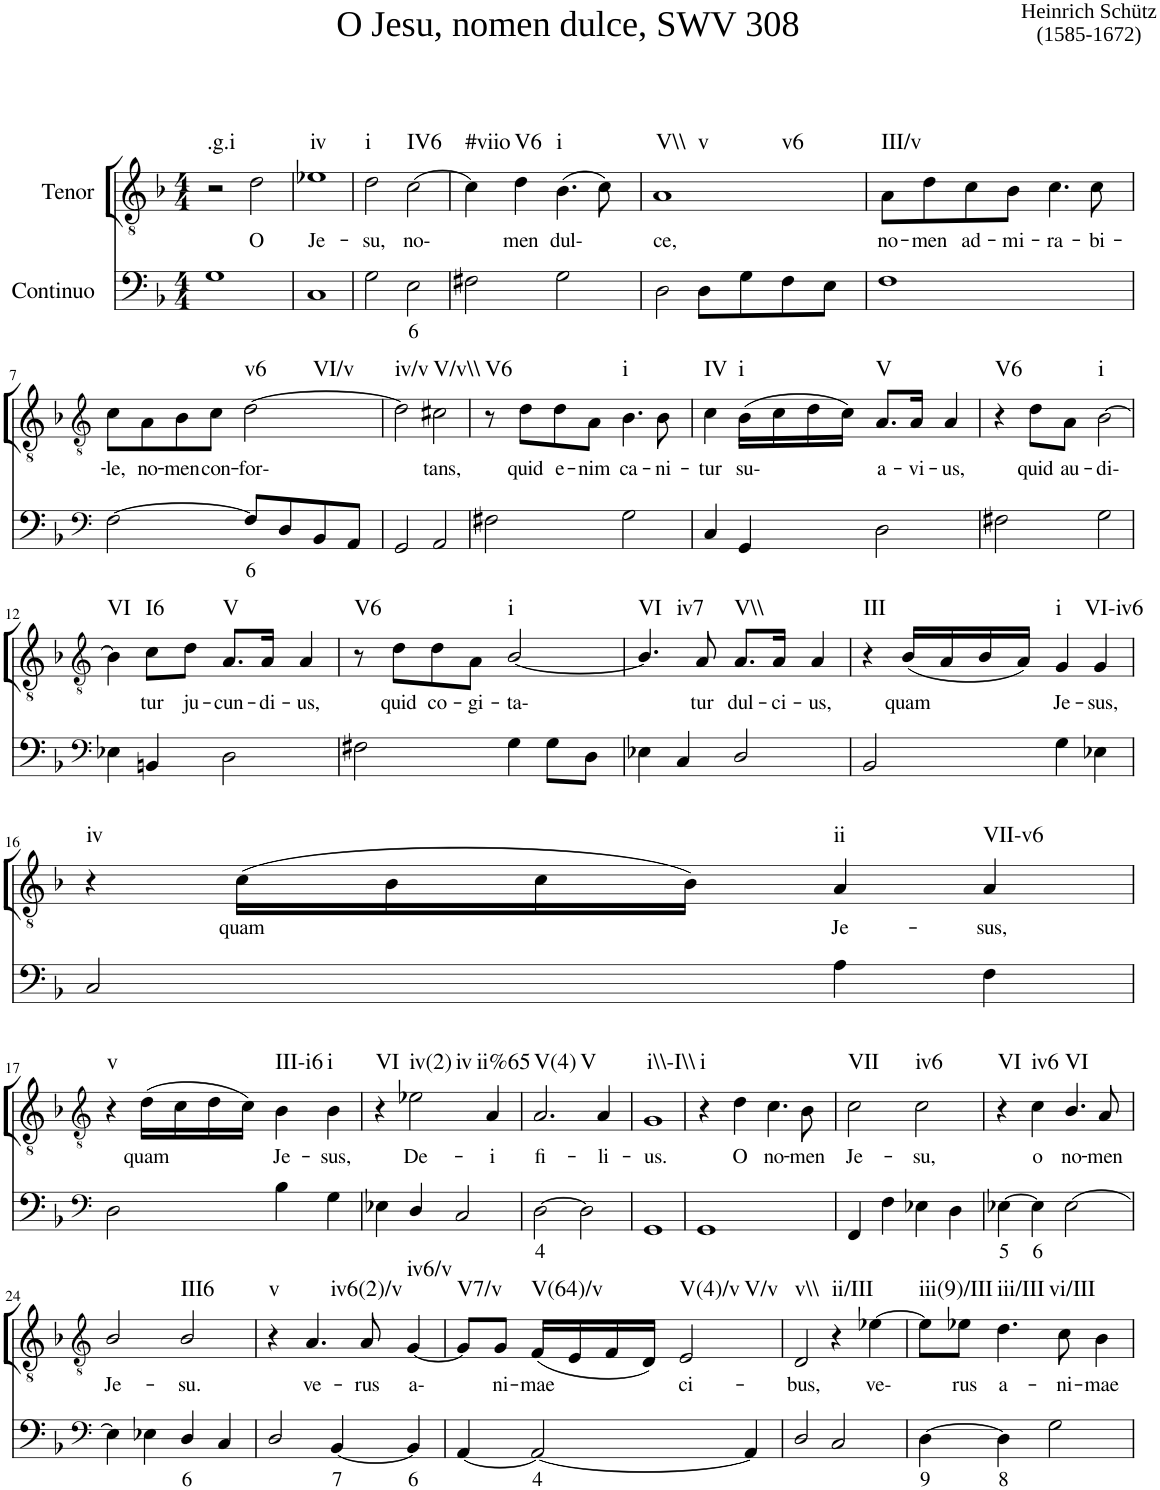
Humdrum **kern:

**kern	**text	**kern	**text	**harte
*part2	*part2	*part1	*part1	*part1
*staff2	*staff2	*staff1	*staff1	*
*I"Continuo	*	*I"Tenor	*	*
*clefF4	*	*clefGv2	*	*
*k[b-]	*	*k[b-]	*	*
*M4/4	*	*M4/4	*	*
=1	=1	=1	=1	=1
!	!	!LO:TX:a:t=O Jesu, nomen dulce, SWV 308	!	!
!	!	!LO:TX:a:t=Heinrich Schütz	!	!
!	!	!LO:TX:a:t=(1585-1672)	!	!LO:H:kt=.g.i
1G	.	2r	.	N
!	!	!	!LO:LY:b	!
.	.	2d\	O	.
=2	=2	=2	=2	=2
!	!	!	!LO:LY:b	!LO:H:kt=iv
1C	.	1e-X	Je-	N
=3	=3	=3	=3	=3
!	!	!	!LO:LY:b	!LO:H:kt=i
2G\	.	2d\	su,	N
!	!LO:LY:b	!	!LO:LY:b	!LO:H:kt=IV6
2E\	6	[2c\	no-	N
=4	=4	=4	=4	=4
!	!	!	!	!LO:H:kt=#viio
2F#X\	.	4c\]	.	N
!	!	!	!LO:LY:b	!LO:H:kt=V6
.	.	4d\	men	N
!	!	!	!LO:LY:b	!LO:H:kt=i
2G\	.	(4.B-\	dul-	N
.	.	8c\)	.	.
=5	=5	=5	=5	=5
!	!	!	!LO:LY:b	!LO:H:n=1:kt=V\\
!	!	!	!	!LO:H:n=2:kt=v
!	!	!	!	!LO:H:n=3:kt=v6
2D\	.	1A	ce,	N N N
8D\L	.	.	.	.
8G\	.	.	.	.
8F\	.	.	.	.
8E\J	.	.	.	.
=6	=6	=6	=6	=6
!	!	!	!LO:LY:b	!LO:H:kt=III/v
1F	.	8A\L	no-	N
!	!	!	!LO:LY:b	!
.	.	8d\	men	.
!	!	!	!LO:LY:b	!
.	.	8c\	ad-	.
!	!	!	!LO:LY:b	!
.	.	8B-\J	mi-	.
!	!	!	!LO:LY:b	!
.	.	4.c\	ra-	.
!	!	!	!LO:LY:b	!
.	.	8c\	bi-	.
!!LO:LB:g=z
=7	=7	=7	=7	=7
*clefF4	*	*clefGv2	*	*
!	!	!	!LO:LY:b	!
[2F\	.	8c\L	le,	.
!	!	!	!LO:LY:b	!
.	.	8A\	no-	.
!	!	!	!LO:LY:b	!
.	.	8B-\	men	.
!	!	!	!LO:LY:b	!
.	.	8c\J	con-	.
!	!LO:LY:b	!	!LO:LY:b	!LO:H:n=1:kt=v6
!	!	!	!	!LO:H:n=2:kt=VI/v
8F/L]	6	[2d\	for-	N N
8D/	.	.	.	.
8BB-/	.	.	.	.
8AA/J	.	.	.	.
=8	=8	=8	=8	=8
!	!	!	!	!LO:H:kt=iv/v
2GG/	.	2d\]	.	N
!	!	!	!LO:LY:b	!LO:H:kt=V/v\\
2AA/	.	2c#X\	tans,	N
=9	=9	=9	=9	=9
!	!	!	!	!LO:H:kt=V6
2F#X\	.	8r	.	N
!	!	!	!LO:LY:b	!
.	.	8d\L	quid	.
!	!	!	!LO:LY:b	!
.	.	8d\	e-	.
!	!	!	!LO:LY:b	!
.	.	8A\J	nim	.
!	!	!	!LO:LY:b	!LO:H:kt=i
2G\	.	4.B-\	ca-	N
!	!	!	!LO:LY:b	!
.	.	8B-\	ni-	.
=10	=10	=10	=10	=10
!	!	!	!LO:LY:b	!LO:H:kt=IV
4C/	.	4c\	tur	N
!	!	!	!LO:LY:b	!LO:H:kt=i
4GG/	.	(16B-\LL	su-	N
.	.	16c\	.	.
.	.	16d\	.	.
.	.	16c\JJ)	.	.
!	!	!	!LO:LY:b	!LO:H:kt=V
2D\	.	8.A/L	a-	N
!	!	!	!LO:LY:b	!
.	.	16A/Jk	vi-	.
!	!	!	!LO:LY:b	!
.	.	4A/	us,	.
=11	=11	=11	=11	=11
!	!	!	!	!LO:H:kt=V6
2F#X\	.	4r	.	N
!	!	!	!LO:LY:b	!
.	.	8d\L	quid	.
!	!	!	!LO:LY:b	!
.	.	8A\J	au-	.
!	!	!	!LO:LY:b	!LO:H:kt=i
2G\	.	[2B-\	di-	N
!!LO:LB:g=z
=12	=12	=12	=12	=12
*clefF4	*	*clefGv2	*	*
!	!	!	!	!LO:H:kt=VI
4E-X\	.	4B-\]	.	N
!	!	!	!LO:LY:b	!LO:H:kt=I6
4BBn/	.	8c\L	tur	N
!	!	!	!LO:LY:b	!
.	.	8d\J	ju-	.
!	!	!	!LO:LY:b	!LO:H:kt=V
2D\	.	8.A/L	cun-	N
!	!	!	!LO:LY:b	!
.	.	16A/Jk	di-	.
!	!	!	!LO:LY:b	!
.	.	4A/	us,	.
=13	=13	=13	=13	=13
!	!	!	!	!LO:H:kt=V6
2F#X\	.	8r	.	N
!	!	!	!LO:LY:b	!
.	.	8d\L	quid	.
!	!	!	!LO:LY:b	!
.	.	8d\	co-	.
!	!	!	!LO:LY:b	!
.	.	8A\J	gi-	.
!	!	!	!LO:LY:b	!LO:H:kt=i
4G\	.	[2B-/	ta-	N
8G\L	.	.	.	.
8D\J	.	.	.	.
=14	=14	=14	=14	=14
!	!	!	!	!LO:H:n=1:kt=VI
!	!	!	!	!LO:H:n=2:kt=iv7
4E-X\	.	4.B-/]	.	N N
4C/	.	.	.	.
!	!	!	!LO:LY:b	!
.	.	8A/	tur	.
!	!	!	!LO:LY:b	!LO:H:kt=V\\
2D/	.	8.A/L	dul-	N
!	!	!	!LO:LY:b	!
.	.	16A/Jk	ci-	.
!	!	!	!LO:LY:b	!
.	.	4A/	us,	.
=15	=15	=15	=15	=15
!	!	!	!	!LO:H:kt=III
2BB-/	.	4r	.	N
!	!	!	!LO:LY:b	!
.	.	(16B-/LL	quam	.
.	.	16A/	.	.
.	.	16B-/	.	.
.	.	16A/JJ)	.	.
!	!	!	!LO:LY:b	!LO:H:kt=i
4G\	.	4G/	Je-	N
!	!	!	!LO:LY:b	!LO:H:kt=VI-iv6
4E-X\	.	4G/	sus,	N
!!LO:LB:g=z
=16	=16	=16	=16	=16
!	!	!	!	!LO:H:kt=iv
2C/	.	4r	.	N
!	!	!	!LO:LY:b	!
.	.	(16c\LL	quam	.
.	.	16B-\	.	.
.	.	16c\	.	.
.	.	16B-\JJ)	.	.
!	!	!	!LO:LY:b	!LO:H:kt=ii
4A\	.	4A/	Je-	N
!	!	!	!LO:LY:b	!LO:H:kt=VII-v6
4F\	.	4A/	sus,	N
!!LO:LB:g=z
=17	=17	=17	=17	=17
*clefF4	*	*clefGv2	*	*
!	!	!	!	!LO:H:kt=v
2D\	.	4r	.	N
!	!	!	!LO:LY:b	!
.	.	(16d\LL	quam	.
.	.	16c\	.	.
.	.	16d\	.	.
.	.	16c\JJ)	.	.
!	!	!	!LO:LY:b	!LO:H:kt=III-i6
4B-\	.	4B-\	Je-	N
!	!	!	!LO:LY:b	!LO:H:kt=i
4G\	.	4B-\	sus,	N
=18	=18	=18	=18	=18
!	!	!	!	!LO:H:kt=VI
4E-X\	.	4r	.	N
!	!	!	!LO:LY:b	!LO:H:n=1:kt=iv(2)
!	!	!	!	!LO:H:n=2:kt=iv
4D/	.	2e-X\	De-	N N
2C/	.	.	.	.
!	!	!	!LO:LY:b	!LO:H:kt=ii%65
.	.	4A/	i	N
=19	=19	=19	=19	=19
!	!LO:LY:b	!	!LO:LY:b	!LO:H:n=1:kt=V(4)
!	!	!	!	!LO:H:n=2:kt=V
[2D\	4	2.A/	fi-	N N
2D\]	.	.	.	.
!	!	!	!LO:LY:b	!
.	.	4A/	li-	.
=20	=20	=20	=20	=20
!	!	!	!LO:LY:b	!LO:H:kt=i\\-I\\
1GG	.	1G	us.	N
=21	=21	=21	=21	=21
!	!	!	!	!LO:H:kt=i
1GG	.	4r	.	N
!	!	!	!LO:LY:b	!
.	.	4d\	O	.
!	!	!	!LO:LY:b	!
.	.	4.c\	no-	.
!	!	!	!LO:LY:b	!
.	.	8B-\	men	.
=22	=22	=22	=22	=22
!	!	!	!LO:LY:b	!LO:H:kt=VII
4FF/	.	2c\	Je-	N
4F\	.	.	.	.
!	!	!	!LO:LY:b	!LO:H:kt=iv6
4E-X\	.	2c\	su,	N
4D\	.	.	.	.
=23	=23	=23	=23	=23
!	!LO:LY:b	!	!	!LO:H:kt=VI
[4E-X\	5	4r	.	N
!	!LO:LY:b	!	!LO:LY:b	!LO:H:kt=iv6
4E-\]	6	4c\	o	N
!	!	!	!LO:LY:b	!LO:H:kt=VI
[2E-\	.	4.B-/	no-	N
!	!	!	!LO:LY:b	!
.	.	8A/	men	.
!!LO:LB:g=z
=24	=24	=24	=24	=24
*clefF4	*	*clefGv2	*	*
!	!	!	!LO:LY:b	!
4E-\]	.	2B-/	Je-	.
4E-X\	.	.	.	.
!	!LO:LY:b	!	!LO:LY:b	!LO:H:kt=III6
4D/	6	2B-/	su.	N
4C/	.	.	.	.
=25	=25	=25	=25	=25
!	!	!	!	!LO:H:kt=v
2D/	.	4r	.	N
!	!	!	!LO:LY:b	!LO:H:kt=iv6(2)/v
.	.	4.A/	ve-	N
!	!LO:LY:b	!	!	!
[4BB-/	7	.	.	.
!	!	!	!LO:LY:b	!
.	.	8A/	rus	.
!	!LO:LY:b	!	!LO:LY:b	!LO:H:kt=iv6/v
4BB-/]	6	[4G/	a-	N
=26	=26	=26	=26	=26
!	!	!	!	!LO:H:kt=V7/v
[4AA/	.	8G/L]	.	N
!	!	!	!LO:LY:b	!
.	.	8G/J	ni-	.
!	!LO:LY:b	!	!LO:LY:b	!LO:H:kt=V(64)/v
2AA/_	4	(16F/LL	mae	N
.	.	16E/	.	.
.	.	16F/	.	.
.	.	16D/JJ)	.	.
!	!	!	!LO:LY:b	!LO:H:n=1:kt=V(4)/v
!	!	!	!	!LO:H:n=2:kt=V/v
.	.	2E/	ci-	N N
4AA/]	.	.	.	.
=27	=27	=27	=27	=27
!	!	!	!LO:LY:b	!LO:H:kt=v\\
2D/	.	2D/	bus,	N
!	!	!	!	!LO:H:kt=ii/III
2C/	.	4r	.	N
!	!	!	!LO:LY:b	!
.	.	[4e-X\	ve-	.
=28	=28	=28	=28	=28
!	!LO:LY:b	!	!	!LO:H:kt=iii(9)/III
[4D\	9	8e-\L]	.	N
!	!	!	!LO:LY:b	!
.	.	8e-X\J	rus	.
!	!LO:LY:b	!	!LO:LY:b	!LO:H:n=1:kt=iii/III
!	!	!	!	!LO:H:n=2:kt=vi/III
4D\]	8	4.d\	a-	N N
2G\	.	.	.	.
!	!	!	!LO:LY:b	!
.	.	8c\	ni-	.
!	!	!	!LO:LY:b	!
.	.	4B-\	mae	.
=	=	=	=	=
*-	*-	*-	*-	*-
